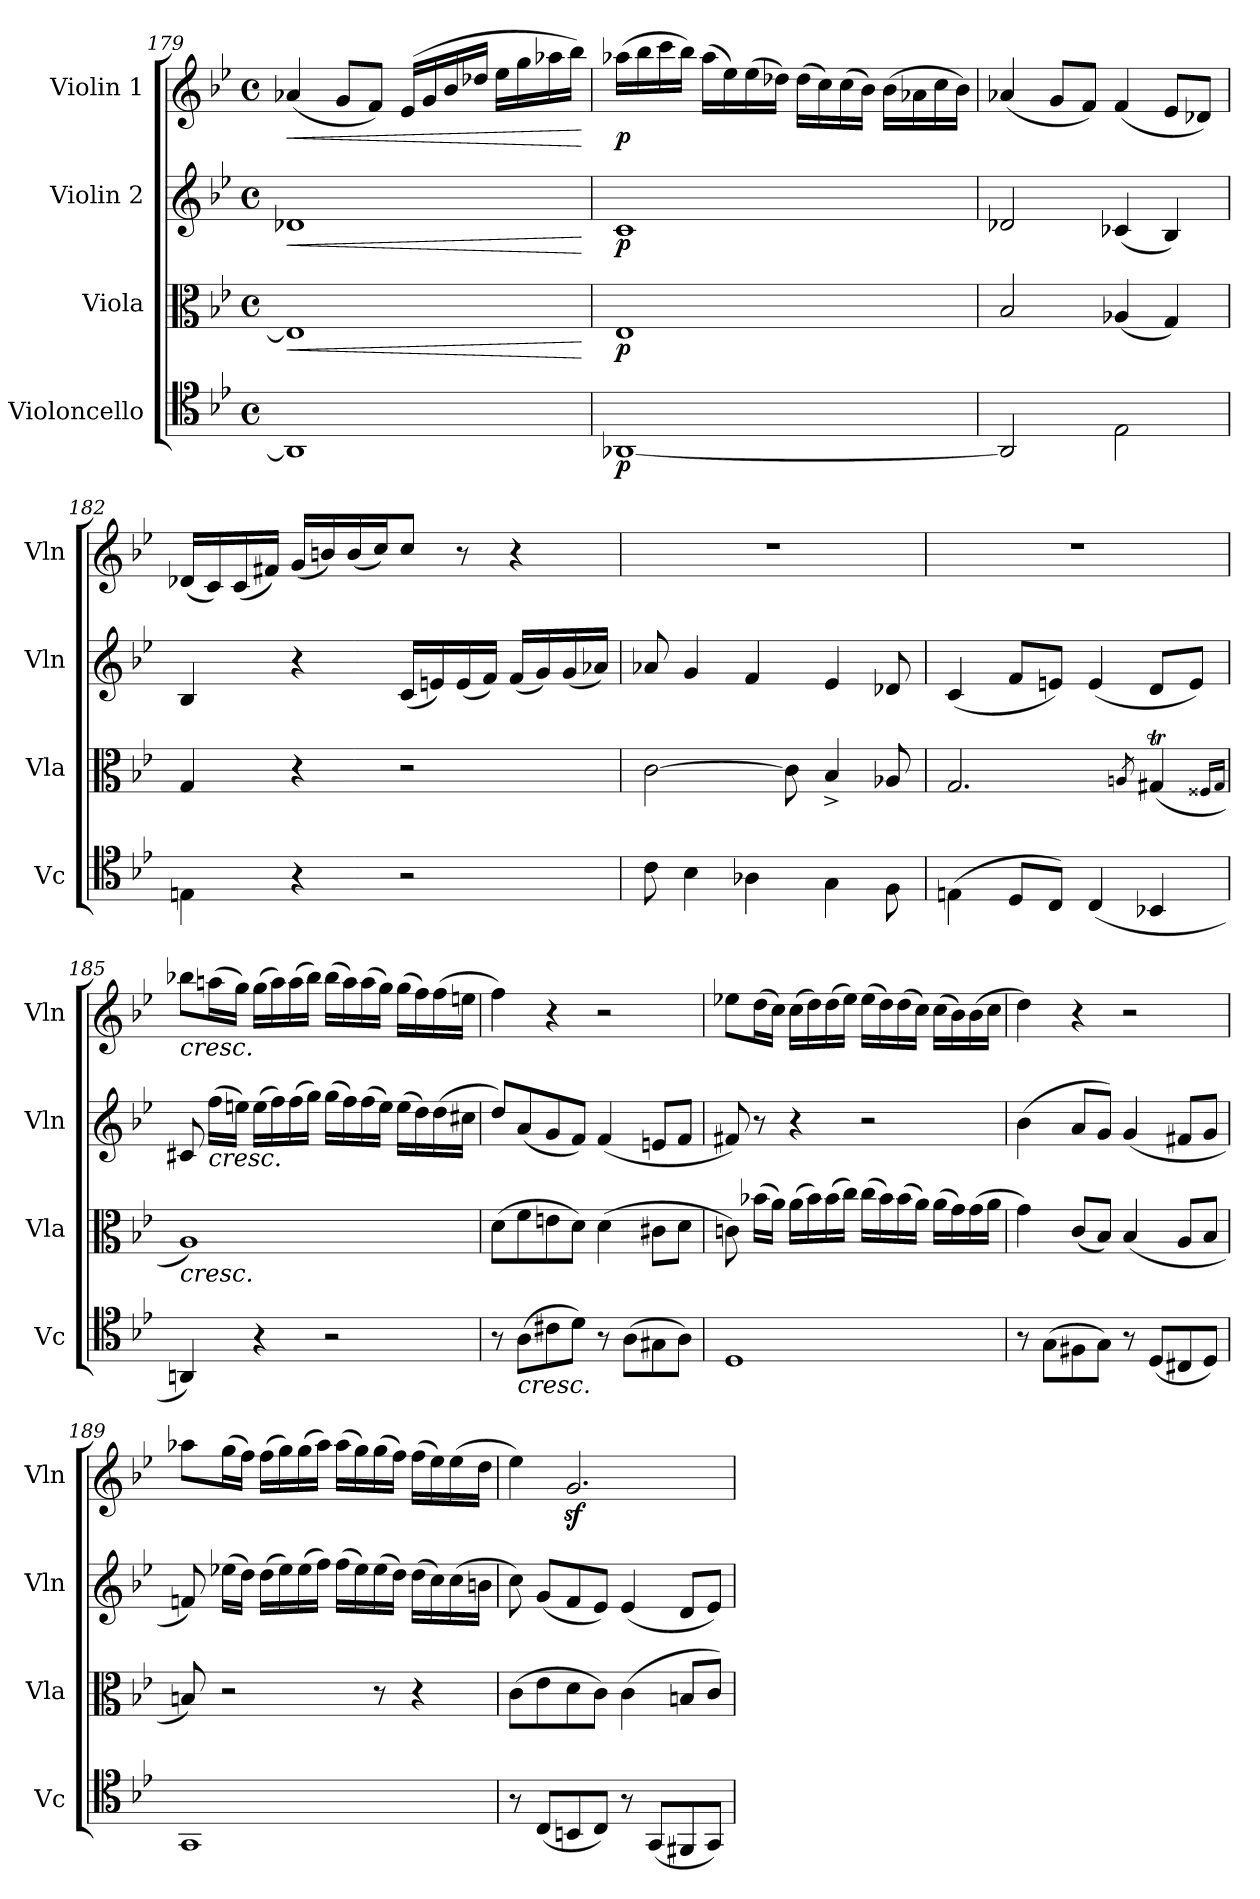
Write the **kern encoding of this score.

**kern	**dynam	**kern	**dynam	**kern	**dynam	**kern	**dynam
*part4	*part4	*part3	*part3	*part2	*part2	*part1	*part1
*staff4	*staff4	*staff3	*staff3	*staff2	*staff2	*staff1	*staff1
*I"Violoncello	*	*I"Viola	*	*I"Violin 2	*	*I"Violin 1	*
*I'Vc	*	*I'Vla	*	*I'Vln	*	*I'Vln	*
*clefC4	*	*clefC3	*	*clefG2	*	*clefG2	*
*k[b-e-]	*	*k[b-e-]	*	*k[b-e-]	*	*k[b-e-]	*
*M4/4	*	*M4/4	*	*M4/4	*	*M4/4	*
*met(c)	*	*met(c)	*	*met(c)	*	*met(c)	*
=179	=179	=179	=179	=179	=179	=179	=179
!	!	!	!LO:HP:b	!	!LO:HP:b	!	!LO:HP:b
1AA-]	.	1E-]	<	1d-X	<	(<4a-X/	<
.	.	.	.	.	.	8g/L	.
.	.	.	.	.	.	8f/J)	.
.	.	.	.	.	.	(>16e-/LL	.
.	.	.	.	.	.	16g/	.
.	.	.	.	.	.	16b-/	.
.	.	.	.	.	.	16dd-X/JJ	.
.	.	.	.	.	.	16ee-\LL	.
.	.	.	.	.	.	16gg\	.
.	.	.	.	.	.	16aa-X\	.
.	.	.	.	.	.	16bb-\JJ)	.
.	.	.	[	.	[	.	[
=180	=180	=180	=180	=180	=180	=180	=180
!	!LO:DY:b	!	!LO:DY:b	!	!LO:DY:b	!	!LO:DY:b
[1AA-X	p	1E-	p	1c	p	(>16aa-X\LL	p
.	.	.	.	.	.	16bb-\	.
.	.	.	.	.	.	16ccc\	.
.	.	.	.	.	.	16bb-\JJ)	.
.	.	.	.	.	.	(>16aa-\LL	.
.	.	.	.	.	.	16ee-\)	.
.	.	.	.	.	.	(>16ee-\	.
.	.	.	.	.	.	16dd-X\JJ)	.
.	.	.	.	.	.	(>16dd-\LL	.
.	.	.	.	.	.	16cc\)	.
.	.	.	.	.	.	(>16cc\	.
.	.	.	.	.	.	16b-\JJ)	.
.	.	.	.	.	.	(>16b-\LL	.
.	.	.	.	.	.	16a-X\	.
.	.	.	.	.	.	16cc\	.
.	.	.	.	.	.	16b-\JJ)	.
=181	=181	=181	=181	=181	=181	=181	=181
2AA-/]	.	2B-/	.	2d-X/	.	(<4a-X/	.
.	.	.	.	.	.	8g/L	.
.	.	.	.	.	.	8f/J)	.
2E-\	.	(<4A-X/	.	(<4c-X/	.	(<4f/	.
.	.	4G/)	.	4B-/)	.	8e-/L	.
.	.	.	.	.	.	8d-X/J)	.
=182	=182	=182	=182	=182	=182	=182	=182
4En\	.	4G/	.	4B-/	.	(<16d-X/LL	.
.	.	.	.	.	.	16c/)	.
.	.	.	.	.	.	(<16c/	.
.	.	.	.	.	.	16f#X/JJ)	.
4r	.	4r	.	4r	.	(<16g/LL	.
.	.	.	.	.	.	16bn/)	.
.	.	.	.	.	.	(<16b/	.
.	.	.	.	.	.	16cc/J)	.
2r	.	2r	.	(<16c/LL	.	8cc/J	.
.	.	.	.	16en/)	.	.	.
.	.	.	.	(<16e/	.	8r	.
.	.	.	.	16f/JJ)	.	.	.
.	.	.	.	(<16f/LL	.	4r	.
.	.	.	.	16g/)	.	.	.
.	.	.	.	(<16g/	.	.	.
.	.	.	.	16a-X/JJ)	.	.	.
!!LO:LB:g=z
=183	=183	=183	=183	=183	=183	=183	=183
8c\	.	[2c\	.	8a-X/	.	1r	.
4B-\	.	.	.	4g/	.	.	.
4A-X\	.	.	.	4f/	.	.	.
.	.	8c\]	.	.	.	.	.
4G\	.	4B-^/	.	4e-/	.	.	.
8F\	.	8A-X/	.	8d-X/	.	.	.
=184	=184	=184	=184	=184	=184	=184	=184
(>4En\	.	2.G/	.	(<4c/	.	1r	.
8D/L	.	.	.	8f/L	.	.	.
8C/J)	.	.	.	8en/J)	.	.	.
(<4C/	.	.	.	(<4e/	.	.	.
.	.	8qAn/	.	.	.	.	.
4BB-X/	.	(<4G#Xt/	.	8d/L	.	.	.
.	.	.	.	8e/J)	.	.	.
.	.	16qF##X/LL	.	.	.	.	.
.	.	16qG#/JJ	.	.	.	.	.
=185	=185	=185	=185	=185	=185	=185	=185
!	!	!	!	!	!	!LO:TX:b:i:t=cresc.	!
!	!	!LO:TX:b:i:t=cresc.	!	!	!	!	!
4AAn/)	.	1A)	.	8c#X/	.	8bb-X\L	.
!	!	!	!	!LO:TX:b:i:t=cresc.	!	!	!
.	.	.	.	(>16ff\LL	.	(>16aan\L	.
.	.	.	.	16een\JJ)	.	16gg\JJ)	.
4r	.	.	.	(>16ee\LL	.	(>16gg\LL	.
.	.	.	.	16ff\)	.	16aa\)	.
.	.	.	.	(>16ff\	.	(>16aa\	.
.	.	.	.	16gg\JJ)	.	16bb-\JJ)	.
2r	.	.	.	(>16gg\LL	.	(>16bb-\LL	.
.	.	.	.	16ff\)	.	16aa\)	.
.	.	.	.	(>16ff\	.	(>16aa\	.
.	.	.	.	16ee\JJ)	.	16gg\JJ)	.
.	.	.	.	(>16ee\LL	.	(>16gg\LL	.
.	.	.	.	16dd\)	.	16ff\)	.
.	.	.	.	(>16dd\	.	(>16ff\	.
.	.	.	.	16cc#X\JJ	.	16een\JJ	.
=186	=186	=186	=186	=186	=186	=186	=186
8r	.	(>8d\L	.	8dd/L)	.	4ff\)	.
!LO:TX:b:i:t=cresc.	!	!	!	!	!	!	!
(>8A\L	.	8f\	.	(<8a/	.	.	.
8c#X\	.	8en\	.	8g/	.	4r	.
8d\J)	.	8d\J)	.	8f/J)	.	.	.
8r	.	(>4d\	.	(<4f/	.	2r	.
(>8A\L	.	.	.	.	.	.	.
8G#X\	.	8c#X\L	.	8en/L	.	.	.
8A\J)	.	8d\J	.	8f/J	.	.	.
=187	=187	=187	=187	=187	=187	=187	=187
1D	.	8cn\)	.	8f#X/)	.	8ee-X\L	.
.	.	(>16b-X\LL	.	8r	.	(>16dd\L	.
.	.	16a\JJ)	.	.	.	16cc\JJ)	.
.	.	(>16a\LL	.	4r	.	(>16cc\LL	.
.	.	16b-\)	.	.	.	16dd\)	.
.	.	(>16b-\	.	.	.	(>16dd\	.
.	.	16cc\JJ)	.	.	.	16ee-\JJ)	.
.	.	(>16cc\LL	.	2r	.	(>16ee-\LL	.
.	.	16b-\)	.	.	.	16dd\)	.
.	.	(>16b-\	.	.	.	(>16dd\	.
.	.	16a\JJ)	.	.	.	16cc\JJ)	.
.	.	(>16a\LL	.	.	.	(>16cc\LL	.
.	.	16g\)	.	.	.	16b-\)	.
.	.	(>16g\	.	.	.	(>16b-\	.
.	.	16a\JJ	.	.	.	16cc\JJ	.
=188	=188	=188	=188	=188	=188	=188	=188
8r	.	4g\)	.	(>4b-\	.	4dd\)	.
(>8G\L	.	.	.	.	.	.	.
8F#X\	.	(<8c/L	.	8a/L	.	4r	.
8G\J)	.	8B-/J)	.	8g/J)	.	.	.
8r	.	(<4B-/	.	(<4g/	.	2r	.
(<8D/L	.	.	.	.	.	.	.
8C#X/	.	8A/L	.	8f#X/L	.	.	.
8D/J)	.	8B-/J	.	8g/J	.	.	.
!!LO:PB:g=z
=189	=189	=189	=189	=189	=189	=189	=189
1GG	.	8Bn/)	.	8fn/)	.	8aa-X\L	.
.	.	2r	.	(>16ee-X\LL	.	(>16gg\L	.
.	.	.	.	16dd\JJ)	.	16ff\JJ)	.
.	.	.	.	(>16dd\LL	.	(>16ff\LL	.
.	.	.	.	16ee-\)	.	16gg\)	.
.	.	.	.	(>16ee-\	.	(>16gg\	.
.	.	.	.	16ff\JJ)	.	16aa-\JJ)	.
.	.	.	.	(>16ff\LL	.	(>16aa-\LL	.
.	.	.	.	16ee-\)	.	16gg\)	.
.	.	8r	.	(>16ee-\	.	(>16gg\	.
.	.	.	.	16dd\JJ)	.	16ff\JJ)	.
.	.	4r	.	(>16dd\LL	.	(>16ff\LL	.
.	.	.	.	16cc\)	.	16ee-\)	.
.	.	.	.	(>16cc\	.	(>16ee-\	.
.	.	.	.	16bn\JJ	.	16dd\JJ	.
=190	=190	=190	=190	=190	=190	=190	=190
8r	.	(>8c\L	.	8cc\)	.	4ee-\)	.
(<8C/L	.	8e-\	.	(<8g/L	.	.	.
8BBn/	.	8d\	.	8f/	.	2.gz</	.
8C/J)	.	8c\J)	.	8e-/J)	.	.	.
8r	.	(>4c\	.	(<4e-/	.	.	.
(<8GG/L	.	.	.	.	.	.	.
8FF#X/	.	8Bn/L	.	8d/L	.	.	.
8GG/J)	.	8c/J)	.	8e-/J)	.	.	.
=	=	=	=	=	=	=	=
*-	*-	*-	*-	*-	*-	*-	*-
